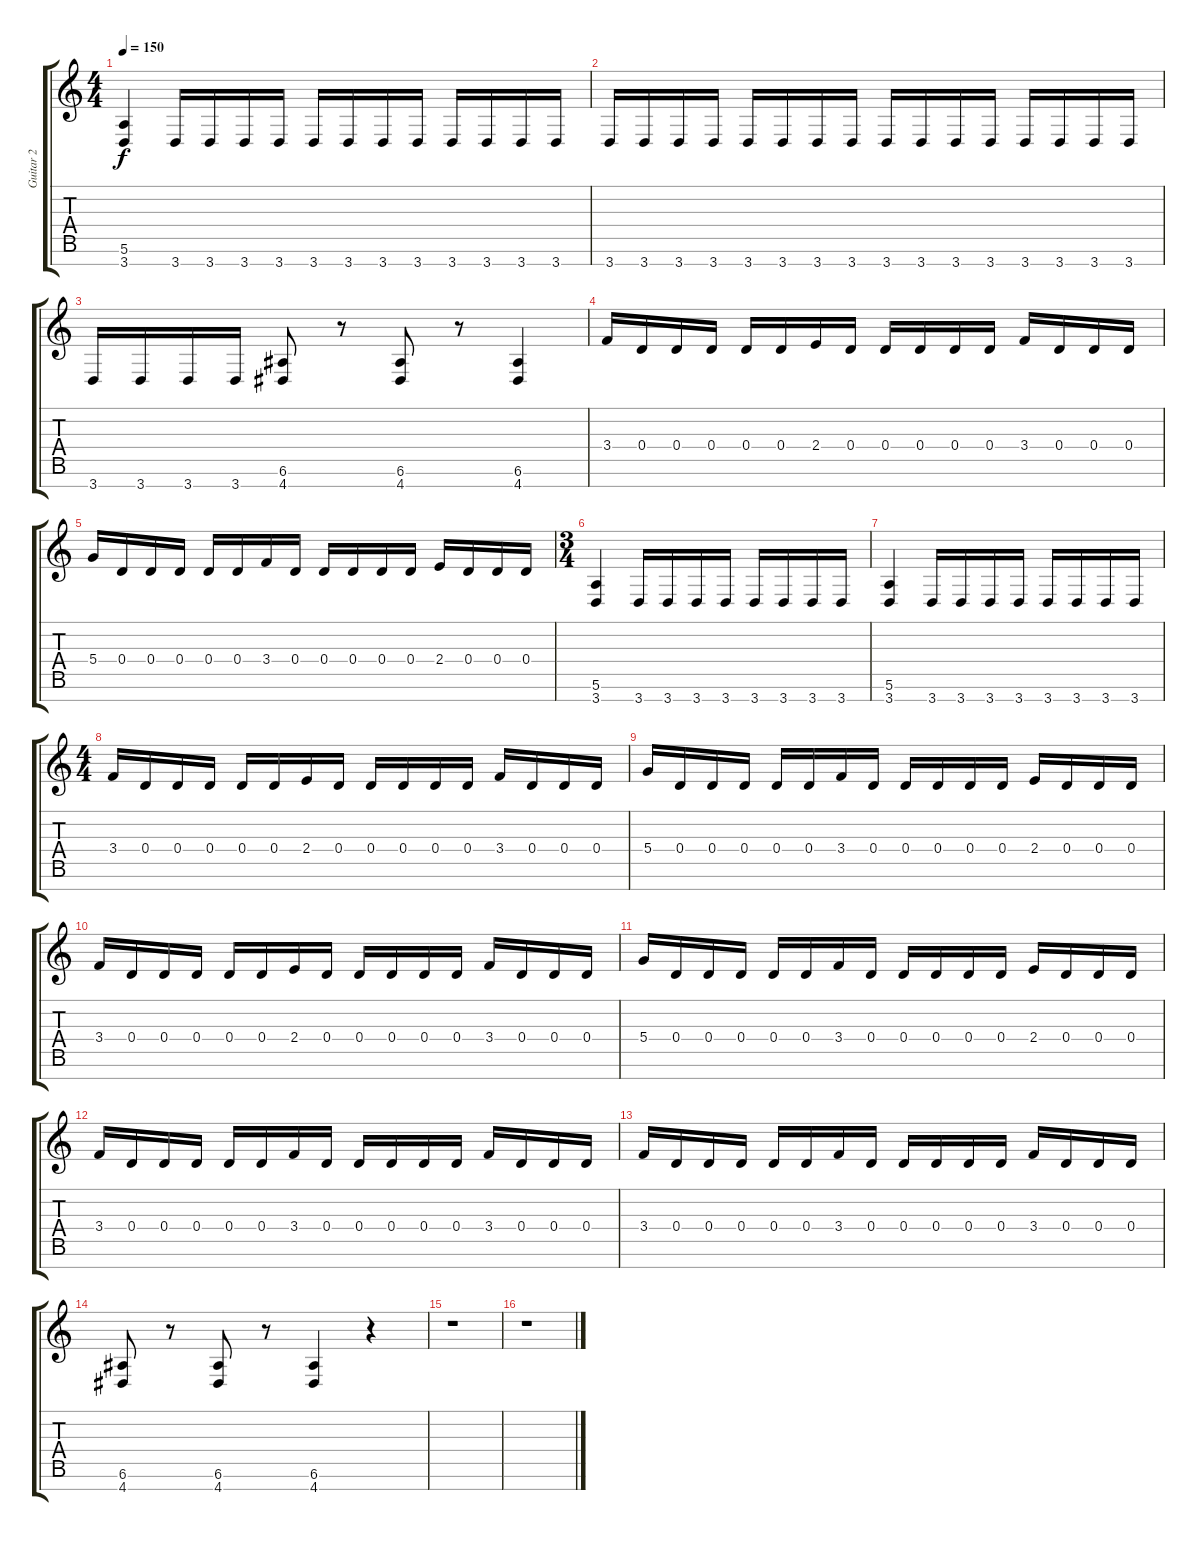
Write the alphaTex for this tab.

\track ("Guitar 2" "Guitar 2") {instrument distortionguitar}
\staff {score tabs}
\tuning (E4 B3 G3 D3 A2 E2 B1) {hide}
\ts (4 4)
\tempo 150
\clef g2
\ks c
(5.6 3.7).4{dy f} 3.7.16 3.7.16 3.7.16 3.7.16 3.7.16 3.7.16 3.7.16 3.7.16 3.7.16 3.7.16 3.7.16 3.7.16 |
3.7.16 3.7.16 3.7.16 3.7.16 3.7.16 3.7.16 3.7.16 3.7.16 3.7.16 3.7.16 3.7.16 3.7.16 3.7.16 3.7.16 3.7.16 3.7.16 |
3.7.16 3.7.16 3.7.16 3.7.16 (6.6 4.7).8 r.8 (6.6 4.7).8 r.8 (6.6 4.7).4 |
3.4.16 0.4.16 0.4.16 0.4.16 0.4.16 0.4.16 2.4.16 0.4.16 0.4.16 0.4.16 0.4.16 0.4.16 3.4.16 0.4.16 0.4.16 0.4.16 |
5.4.16 0.4.16 0.4.16 0.4.16 0.4.16 0.4.16 3.4.16 0.4.16 0.4.16 0.4.16 0.4.16 0.4.16 2.4.16 0.4.16 0.4.16 0.4.16 |
\ts (3 4)
(5.6 3.7).4 3.7.16 3.7.16 3.7.16 3.7.16 3.7.16 3.7.16 3.7.16 3.7.16 |
(5.6 3.7).4 3.7.16 3.7.16 3.7.16 3.7.16 3.7.16 3.7.16 3.7.16 3.7.16 |
\ts (4 4)
3.4.16 0.4.16 0.4.16 0.4.16 0.4.16 0.4.16 2.4.16 0.4.16 0.4.16 0.4.16 0.4.16 0.4.16 3.4.16 0.4.16 0.4.16 0.4.16 |
5.4.16 0.4.16 0.4.16 0.4.16 0.4.16 0.4.16 3.4.16 0.4.16 0.4.16 0.4.16 0.4.16 0.4.16 2.4.16 0.4.16 0.4.16 0.4.16 |
3.4.16 0.4.16 0.4.16 0.4.16 0.4.16 0.4.16 2.4.16 0.4.16 0.4.16 0.4.16 0.4.16 0.4.16 3.4.16 0.4.16 0.4.16 0.4.16 |
5.4.16 0.4.16 0.4.16 0.4.16 0.4.16 0.4.16 3.4.16 0.4.16 0.4.16 0.4.16 0.4.16 0.4.16 2.4.16 0.4.16 0.4.16 0.4.16 |
3.4.16 0.4.16 0.4.16 0.4.16 0.4.16 0.4.16 3.4.16 0.4.16 0.4.16 0.4.16 0.4.16 0.4.16 3.4.16 0.4.16 0.4.16 0.4.16 |
3.4.16 0.4.16 0.4.16 0.4.16 0.4.16 0.4.16 3.4.16 0.4.16 0.4.16 0.4.16 0.4.16 0.4.16 3.4.16 0.4.16 0.4.16 0.4.16 |
(6.6 4.7).8 r.8 (6.6 4.7).8 r.8 (6.6 4.7).4 r.4 |
r.1 |
r.1
